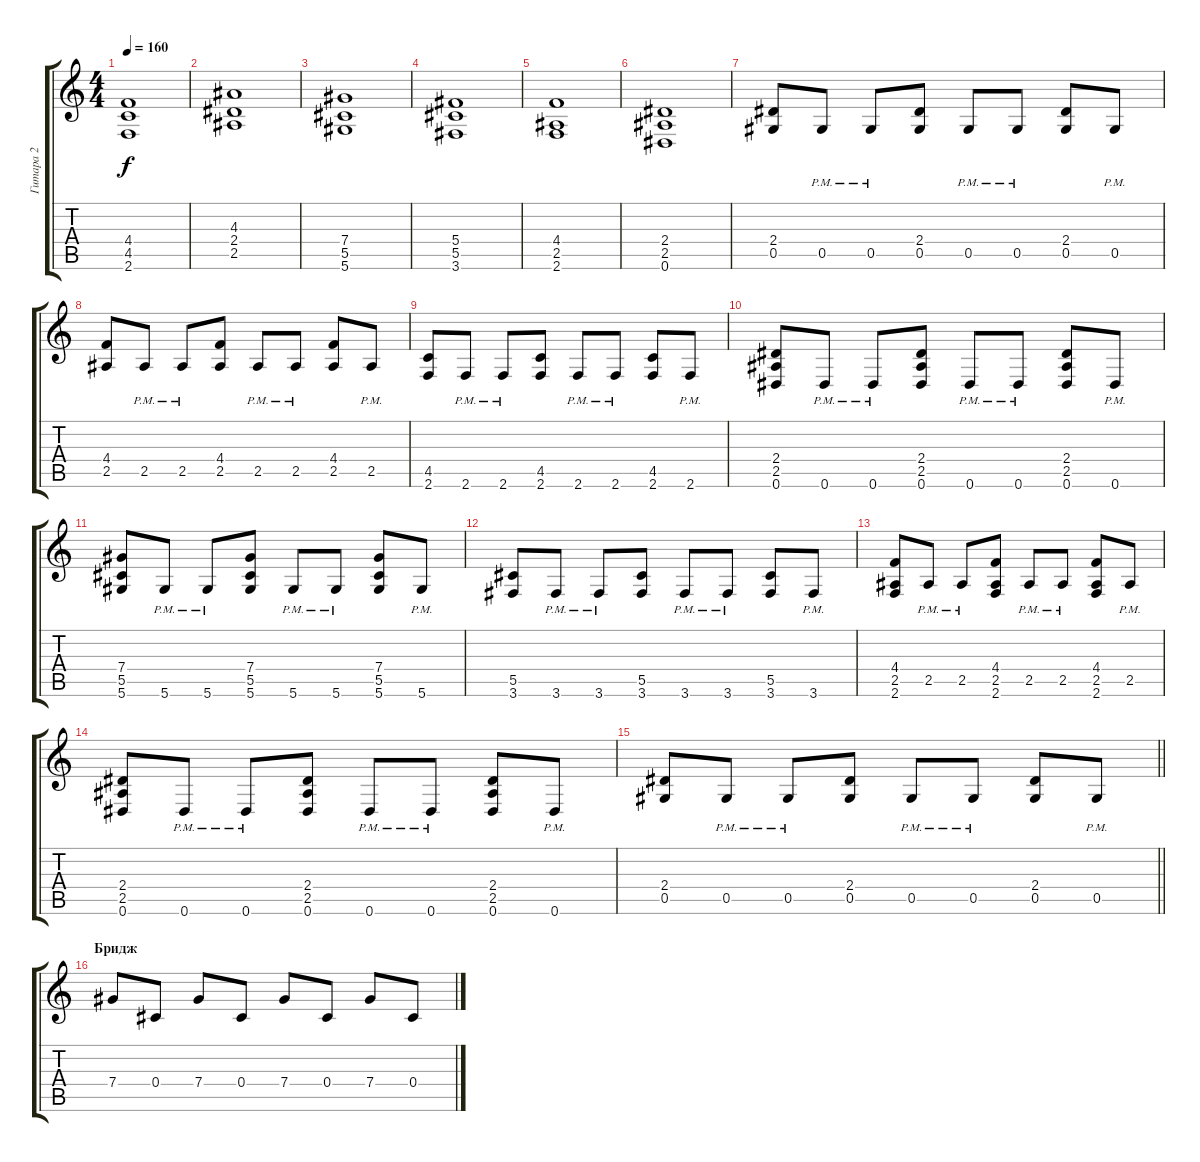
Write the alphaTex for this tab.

\track ("Гитара 2" "Гитара 2") {instrument distortionguitar}
\staff {score tabs}
\tuning (Eb4 Bb3 Gb3 Db3 Ab2 Eb2) {hide}
\ts (4 4)
\tempo 160
\clef g2
\ks c
(4.4 4.5 2.6).1{dy f} |
(4.3 2.4 2.5).1 |
(7.4 5.5 5.6).1 |
(5.4 5.5 3.6).1 |
(4.4 2.5 2.6).1 |
(2.4 2.5 0.6).1 |
(2.4 0.5).8 0.5{pm}.8 0.5{pm}.8 (2.4 0.5).8 0.5{pm}.8 0.5{pm}.8 (2.4 0.5).8 0.5{pm}.8 |
(4.4 2.5).8 2.5{pm}.8 2.5{pm}.8 (4.4 2.5).8 2.5{pm}.8 2.5{pm}.8 (4.4 2.5).8 2.5{pm}.8 |
(4.5 2.6).8 2.6{pm}.8 2.6{pm}.8 (4.5 2.6).8 2.6{pm}.8 2.6{pm}.8 (4.5 2.6).8 2.6{pm}.8 |
(2.4 2.5 0.6).8 0.6{pm}.8 0.6{pm}.8 (2.4 2.5 0.6).8 0.6{pm}.8 0.6{pm}.8 (2.4 2.5 0.6).8 0.6{pm}.8 |
(7.4 5.5 5.6).8 5.6{pm}.8 5.6{pm}.8 (7.4 5.5 5.6).8 5.6{pm}.8 5.6{pm}.8 (7.4 5.5 5.6).8 5.6{pm}.8 |
(5.5 3.6).8 3.6{pm}.8 3.6{pm}.8 (5.5 3.6).8 3.6{pm}.8 3.6{pm}.8 (5.5 3.6).8 3.6{pm}.8 |
(4.4 2.5 2.6).8 2.5{pm}.8 2.5{pm}.8 (4.4 2.5 2.6).8 2.5{pm}.8 2.5{pm}.8 (4.4 2.5 2.6).8 2.5{pm}.8 |
(2.4 2.5 0.6).8 0.6{pm}.8 0.6{pm}.8 (2.4 2.5 0.6).8 0.6{pm}.8 0.6{pm}.8 (2.4 2.5 0.6).8 0.6{pm}.8 |
\barLineRight lightlight
(2.4 0.5).8 0.5{pm}.8 0.5{pm}.8 (2.4 0.5).8 0.5{pm}.8 0.5{pm}.8 (2.4 0.5).8 0.5{pm}.8 |
\section ("" "Бридж")
7.4.8 0.4.8 7.4.8 0.4.8 7.4.8 0.4.8 7.4.8 0.4.8
